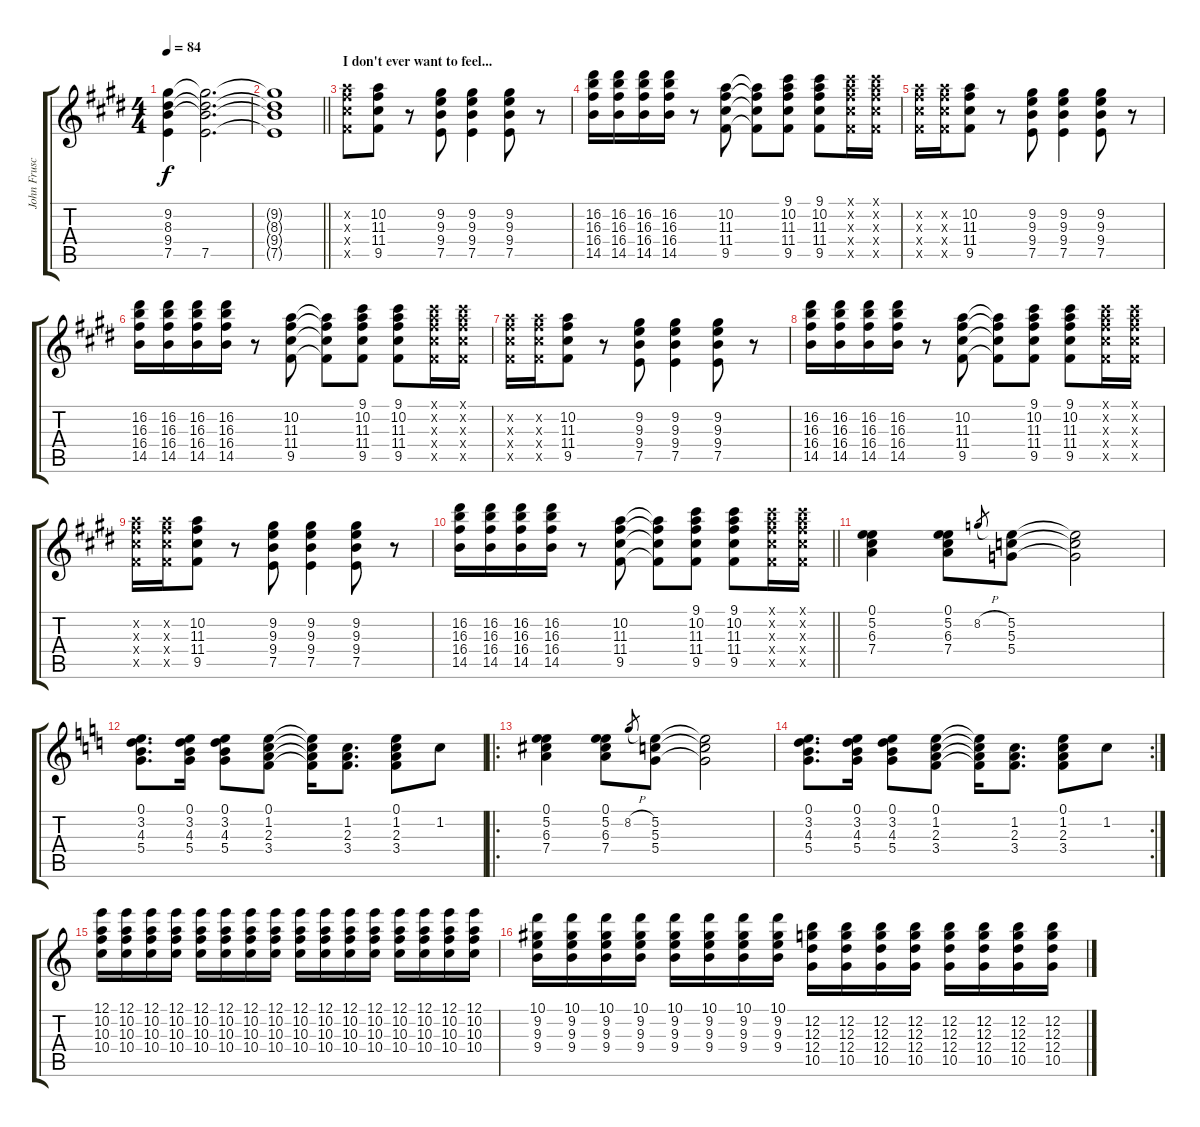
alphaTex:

\track ("John Frusciante" "John Frusc") {instrument electricguitarclean}
\staff {score tabs}
\tuning (E4 B3 G3 D3 A2 E2) {hide}
\ts (4 4)
\tempo 84
\clef g2
\ks e
(9.2 8.3 9.4 7.5).4{dy f} (9.2{t} 8.3{t} 9.4{t} 7.5).2{d} |
\barLineRight lightlight
\ks c#minor
(9.2{t} 8.3{t} 9.4{t} 7.5{t}).1 |
\section ("" "I don't ever want to feel...")
(10.2{x} 11.3{x} 11.4{x} 9.5{x}).8 (10.2 11.3 11.4 9.5).8 r.8 (9.2 9.3 9.4 7.5).8 (9.2 9.3 9.4 7.5).4 (9.2 9.3 9.4 7.5).8 r.8 |
(16.2 16.3 16.4 14.5).16 (16.2 16.3 16.4 14.5).16 (16.2 16.3 16.4 14.5).16 (16.2 16.3 16.4 14.5).16 r.8 (10.2 11.3 11.4 9.5).8 (10.2{t} 11.3{t} 11.4{t} 9.5{t}).8 (9.1 10.2 11.3 11.4 9.5).8 (9.1 10.2 11.3 11.4 9.5).8 (9.1{x} 10.2{x} 11.3{x} 11.4{x} 9.5{x}).16 (9.1{x} 10.2{x} 11.3{x} 11.4{x} 9.5{x}).16 |
\ks e
(10.2{x} 11.3{x} 11.4{x} 9.5{x}).16 (10.2{x} 11.3{x} 11.4{x} 9.5{x}).16 (10.2 11.3 11.4 9.5).8 r.8 (9.2 9.3 9.4 7.5).8 (9.2 9.3 9.4 7.5).4 (9.2 9.3 9.4 7.5).8 r.8 |
\ks c#minor
(16.2 16.3 16.4 14.5).16 (16.2 16.3 16.4 14.5).16 (16.2 16.3 16.4 14.5).16 (16.2 16.3 16.4 14.5).16 r.8 (10.2 11.3 11.4 9.5).8 (10.2{t} 11.3{t} 11.4{t} 9.5{t}).8 (9.1 10.2 11.3 11.4 9.5).8 (9.1 10.2 11.3 11.4 9.5).8 (9.1{x} 10.2{x} 11.3{x} 11.4{x} 9.5{x}).16 (9.1{x} 10.2{x} 11.3{x} 11.4{x} 9.5{x}).16 |
(10.2{x} 11.3{x} 11.4{x} 9.5{x}).16 (10.2{x} 11.3{x} 11.4{x} 9.5{x}).16 (10.2 11.3 11.4 9.5).8 r.8 (9.2 9.3 9.4 7.5).8 (9.2 9.3 9.4 7.5).4 (9.2 9.3 9.4 7.5).8 r.8 |
\ks e
(16.2 16.3 16.4 14.5).16 (16.2 16.3 16.4 14.5).16 (16.2 16.3 16.4 14.5).16 (16.2 16.3 16.4 14.5).16 r.8 (10.2 11.3 11.4 9.5).8 (10.2{t} 11.3{t} 11.4{t} 9.5{t}).8 (9.1 10.2 11.3 11.4 9.5).8 (9.1 10.2 11.3 11.4 9.5).8 (9.1{x} 10.2{x} 11.3{x} 11.4{x} 9.5{x}).16 (9.1{x} 10.2{x} 11.3{x} 11.4{x} 9.5{x}).16 |
\ks c#minor
(10.2{x} 11.3{x} 11.4{x} 9.5{x}).16 (10.2{x} 11.3{x} 11.4{x} 9.5{x}).16 (10.2 11.3 11.4 9.5).8 r.8 (9.2 9.3 9.4 7.5).8 (9.2 9.3 9.4 7.5).4 (9.2 9.3 9.4 7.5).8 r.8 |
\barLineRight lightlight
(16.2 16.3 16.4 14.5).16 (16.2 16.3 16.4 14.5).16 (16.2 16.3 16.4 14.5).16 (16.2 16.3 16.4 14.5).16 r.8 (10.2 11.3 11.4 9.5).8 (10.2{t} 11.3{t} 11.4{t} 9.5{t}).8 (9.1 10.2 11.3 11.4 9.5).8 (9.1 10.2 11.3 11.4 9.5).8 (9.1{x} 10.2{x} 11.3{x} 11.4{x} 9.5{x}).16 (9.1{x} 10.2{x} 11.3{x} 11.4{x} 9.5{x}).16 |
\ks e
(0.1 5.2 6.3 7.4).4 (0.1 5.2 6.3 7.4).8 8.2{h}.8{gr} (5.2 5.3 5.4).8 (5.2{t} 5.3{t} 5.4{t}).2 |
\ks c
(0.1 3.2 4.3 5.4).8{d} (0.1 3.2 4.3 5.4).16 (0.1 3.2 4.3 5.4).8 (0.1 1.2 2.3 3.4).8 (0.1{t} 1.2{t} 2.3{t} 3.4{t}).16 (1.2 2.3 3.4).8{d} (0.1 1.2 2.3 3.4).8 1.2.8 |
\ro
(0.1 5.2 6.3 7.4).4 (0.1 5.2 6.3 7.4).8 8.2{h}.8{gr} (5.2 5.3 5.4).8 (5.2{t} 5.3{t} 5.4{t}).2 |
\rc 2
(0.1 3.2 4.3 5.4).8{d} (0.1 3.2 4.3 5.4).16 (0.1 3.2 4.3 5.4).8 (0.1 1.2 2.3 3.4).8 (0.1{t} 1.2{t} 2.3{t} 3.4{t}).16 (1.2 2.3 3.4).8{d} (0.1 1.2 2.3 3.4).8 1.2.8 |
(12.1 10.2 10.3 10.4).16 (12.1 10.2 10.3 10.4).16 (12.1 10.2 10.3 10.4).16 (12.1 10.2 10.3 10.4).16 (12.1 10.2 10.3 10.4).16 (12.1 10.2 10.3 10.4).16 (12.1 10.2 10.3 10.4).16 (12.1 10.2 10.3 10.4).16 (12.1 10.2 10.3 10.4).16 (12.1 10.2 10.3 10.4).16 (12.1 10.2 10.3 10.4).16 (12.1 10.2 10.3 10.4).16 (12.1 10.2 10.3 10.4).16 (12.1 10.2 10.3 10.4).16 (12.1 10.2 10.3 10.4).16 (12.1 10.2 10.3 10.4).16 |
(10.1 9.2 9.3 9.4).16 (10.1 9.2 9.3 9.4).16 (10.1 9.2 9.3 9.4).16 (10.1 9.2 9.3 9.4).16 (10.1 9.2 9.3 9.4).16 (10.1 9.2 9.3 9.4).16 (10.1 9.2 9.3 9.4).16 (10.1 9.2 9.3 9.4).16 (12.2 12.3 12.4 10.5).16 (12.2 12.3 12.4 10.5).16 (12.2 12.3 12.4 10.5).16 (12.2 12.3 12.4 10.5).16 (12.2 12.3 12.4 10.5).16 (12.2 12.3 12.4 10.5).16 (12.2 12.3 12.4 10.5).16 (12.2 12.3 12.4 10.5).16
